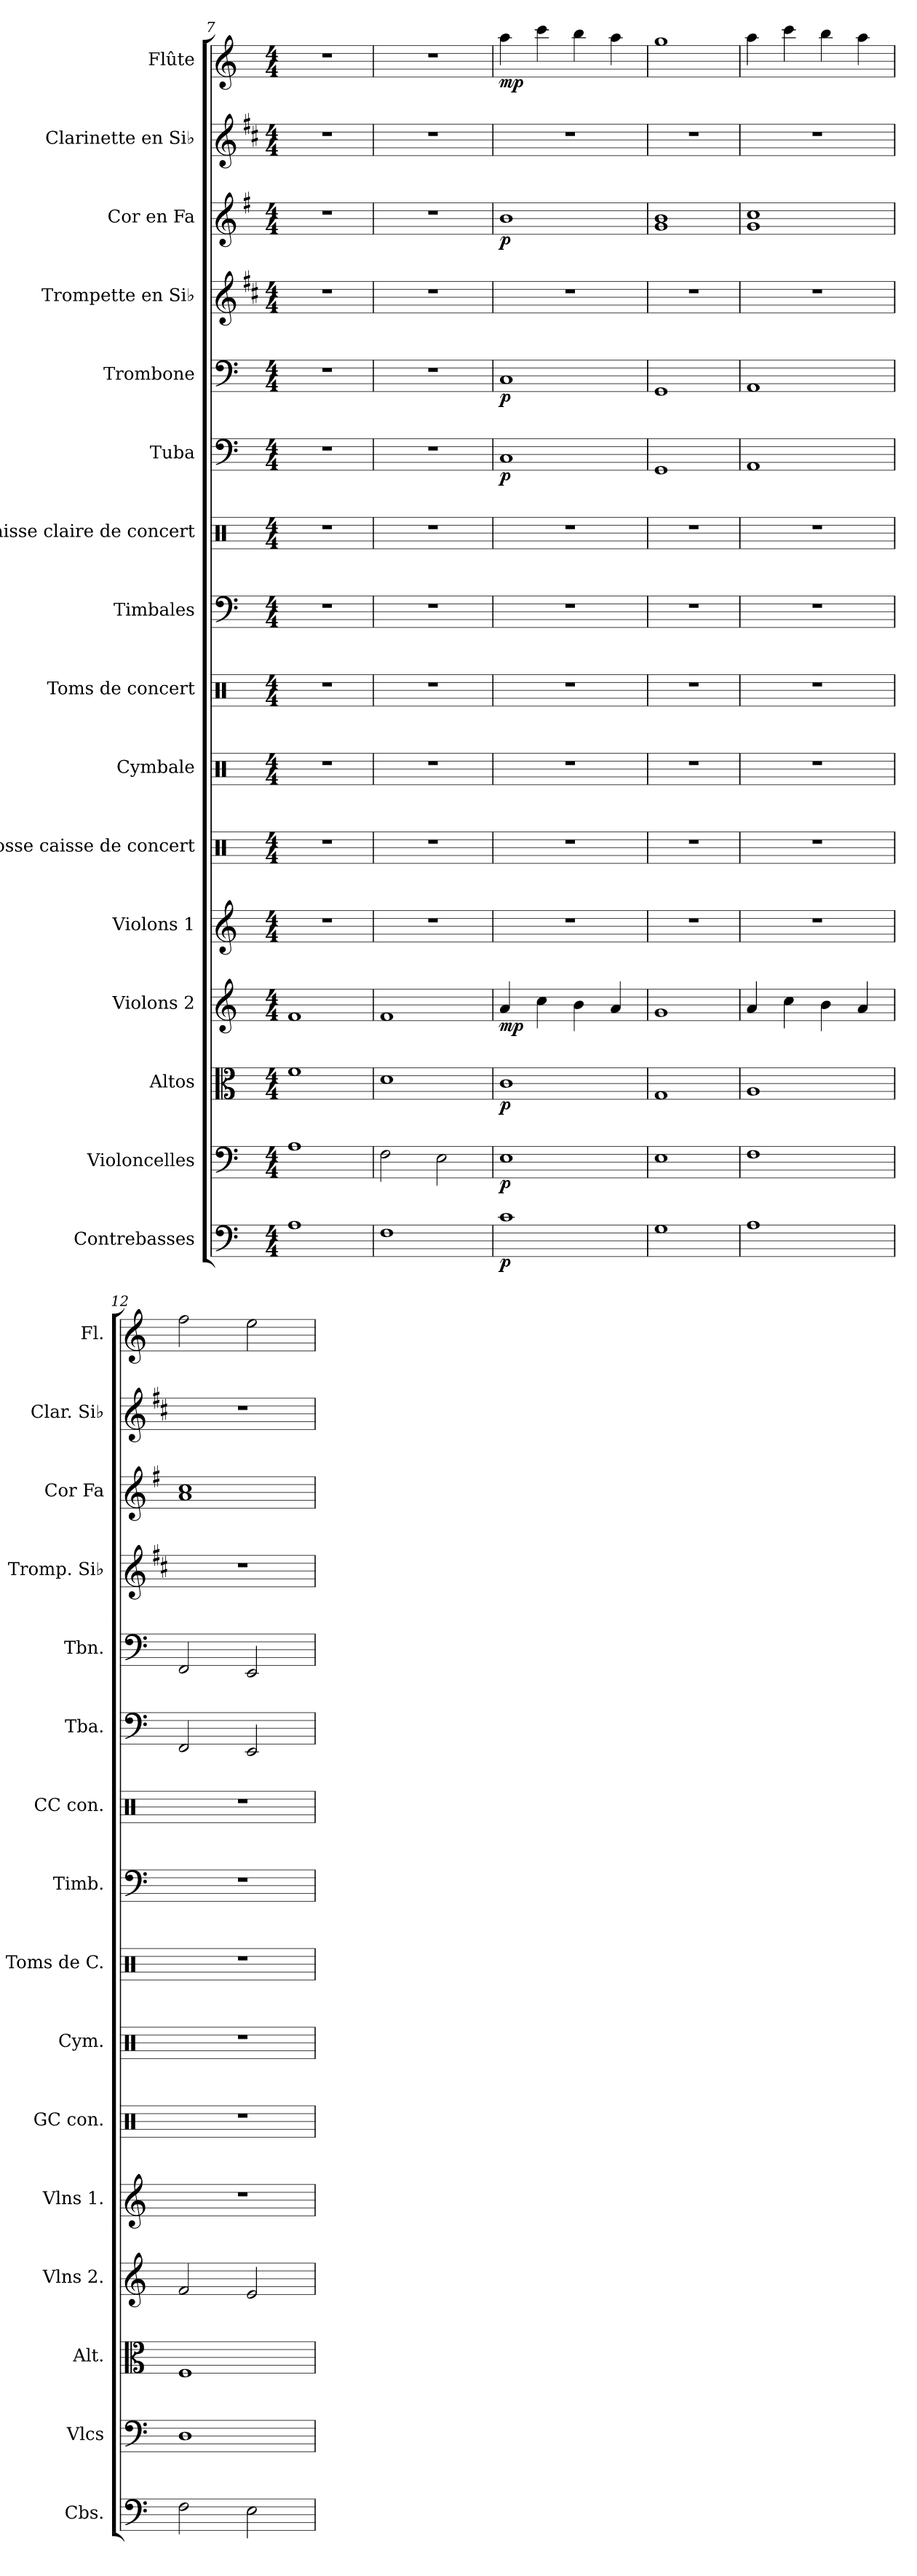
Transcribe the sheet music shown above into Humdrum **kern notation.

**kern	**dynam	**kern	**dynam	**kern	**dynam	**kern	**dynam	**kern	**kern	**kern	**kern	**kern	**kern	**kern	**dynam	**kern	**dynam	**kern	**kern	**dynam	**kern	**kern	**dynam
*part16	*part16	*part15	*part15	*part14	*part14	*part13	*part13	*part12	*part11	*part10	*part9	*part8	*part7	*part6	*part6	*part5	*part5	*part4	*part3	*part3	*part2	*part1	*part1
*staff16	*staff16	*staff15	*staff15	*staff14	*staff14	*staff13	*staff13	*staff12	*staff11	*staff10	*staff9	*staff8	*staff7	*staff6	*staff6	*staff5	*staff5	*staff4	*staff3	*staff3	*staff2	*staff1	*staff1
*I"Contrebasses	*	*I"Violoncelles	*	*I"Altos	*	*I"Violons 2	*	*I"Violons 1	*I"Grosse caisse de concert	*I"Cymbale	*I"Toms de concert	*I"Timbales	*I"Caisse claire de concert	*I"Tuba	*	*I"Trombone	*	*I"Trompette en Si♭	*I"Cor en Fa	*	*I"Clarinette en Si♭	*I"Flûte	*
*I'Cbs.	*	*I'Vlcs	*	*I'Alt.	*	*I'Vlns 2.	*	*I'Vlns 1.	*I'GC con.	*I'Cym.	*I'Toms de C.	*I'Timb.	*I'CC con.	*I'Tba.	*	*I'Tbn.	*	*I'Tromp. Si♭	*I'Cor Fa	*	*I'Clar. Si♭	*I'Fl.	*
*clefF4	*	*clefF4	*	*clefC3	*	*clefG2	*	*clefG2	*clefX	*clefX	*clefX	*clefF4	*clefX	*clefF4	*	*clefF4	*	*clefG2	*clefG2	*	*clefG2	*clefG2	*
*ITrd7c12	*	*	*	*	*	*	*	*	*	*	*	*	*	*	*	*	*	*ITrd1c2	*ITrd4c7	*	*ITrd1c2	*	*
*k[]	*	*k[]	*	*k[]	*	*k[]	*	*k[]	*k[]	*k[]	*k[]	*k[]	*k[]	*k[]	*	*k[]	*	*k[]	*k[]	*	*k[]	*k[]	*
*M4/4	*	*M4/4	*	*M4/4	*	*M4/4	*	*M4/4	*M4/4	*M4/4	*M4/4	*M4/4	*M4/4	*M4/4	*	*M4/4	*	*M4/4	*M4/4	*	*M4/4	*M4/4	*
=7	=7	=7	=7	=7	=7	=7	=7	=7	=7	=7	=7	=7	=7	=7	=7	=7	=7	=7	=7	=7	=7	=7	=7
1AA	.	1A	.	1f	.	1f	.	1r	1r	1r	1r	1r	1r	1r	.	1r	.	1r	1r	.	1r	1r	.
=8	=8	=8	=8	=8	=8	=8	=8	=8	=8	=8	=8	=8	=8	=8	=8	=8	=8	=8	=8	=8	=8	=8	=8
1FF	.	2F\	.	1d	.	1f	.	1r	1r	1r	1r	1r	1r	1r	.	1r	.	1r	1r	.	1r	1r	.
.	.	2E\	.	.	.	.	.	.	.	.	.	.	.	.	.	.	.	.	.	.	.	.	.
=9	=9	=9	=9	=9	=9	=9	=9	=9	=9	=9	=9	=9	=9	=9	=9	=9	=9	=9	=9	=9	=9	=9	=9
!	!LO:DY:b	!	!LO:DY:b	!	!LO:DY:b	!	!LO:DY:b	!	!	!	!	!	!	!	!LO:DY:b	!	!LO:DY:b	!	!	!LO:DY:b	!	!	!LO:DY:b
1C	p	1E	p	1c	p	4a/	mp	1r	1r	1r	1r	1r	1r	1C	p	1C	p	1r	1e	p	1r	4aa\	mp
.	.	.	.	.	.	4cc\	.	.	.	.	.	.	.	.	.	.	.	.	.	.	.	4ccc\	.
.	.	.	.	.	.	4b\	.	.	.	.	.	.	.	.	.	.	.	.	.	.	.	4bb\	.
.	.	.	.	.	.	4a/	.	.	.	.	.	.	.	.	.	.	.	.	.	.	.	4aa\	.
=10	=10	=10	=10	=10	=10	=10	=10	=10	=10	=10	=10	=10	=10	=10	=10	=10	=10	=10	=10	=10	=10	=10	=10
1GG	.	1E	.	1G	.	1g	.	1r	1r	1r	1r	1r	1r	1GG	.	1GG	.	1r	1c 1e	.	1r	1gg	.
!!LO:PB:g=z
=11	=11	=11	=11	=11	=11	=11	=11	=11	=11	=11	=11	=11	=11	=11	=11	=11	=11	=11	=11	=11	=11	=11	=11
1AA	.	1F	.	1A	.	4a/	.	1r	1r	1r	1r	1r	1r	1AA	.	1AA	.	1r	1c 1f	.	1r	4aa\	.
.	.	.	.	.	.	4cc\	.	.	.	.	.	.	.	.	.	.	.	.	.	.	.	4ccc\	.
.	.	.	.	.	.	4b\	.	.	.	.	.	.	.	.	.	.	.	.	.	.	.	4bb\	.
.	.	.	.	.	.	4a/	.	.	.	.	.	.	.	.	.	.	.	.	.	.	.	4aa\	.
=12	=12	=12	=12	=12	=12	=12	=12	=12	=12	=12	=12	=12	=12	=12	=12	=12	=12	=12	=12	=12	=12	=12	=12
2FF\	.	1D	.	1F	.	2f/	.	1r	1r	1r	1r	1r	1r	2FF/	.	2FF/	.	1r	1d 1f	.	1r	2ff\	.
2EE\	.	.	.	.	.	2e/	.	.	.	.	.	.	.	2EE/	.	2EE/	.	.	.	.	.	2ee\	.
=	=	=	=	=	=	=	=	=	=	=	=	=	=	=	=	=	=	=	=	=	=	=	=
*-	*-	*-	*-	*-	*-	*-	*-	*-	*-	*-	*-	*-	*-	*-	*-	*-	*-	*-	*-	*-	*-	*-	*-
